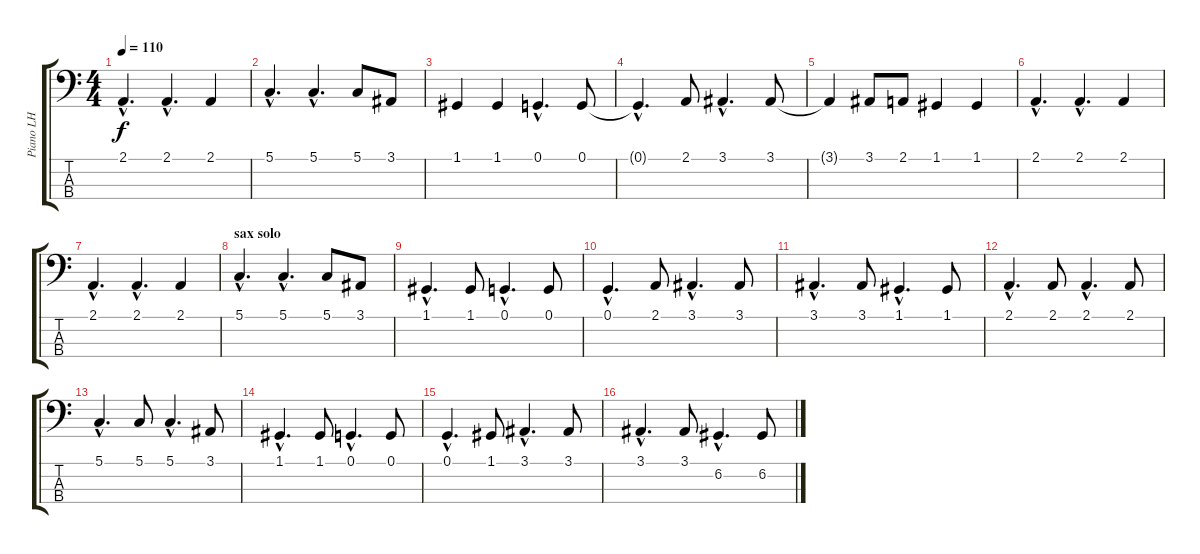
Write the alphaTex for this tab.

\track ("Piano LH  (Hogson)" "Piano LH  ") {instrument electricgrandpiano}
\staff {score tabs}
\tuning (G2 D2 A1 E1) {hide}
\ts (4 4)
\tempo 110
\clef f4
\ks c
2.1{hac}.4{d dy f} 2.1{hac}.4{d} 2.1.4 |
5.1{hac}.4{d} 5.1{hac}.4{d} 5.1.8 3.1.8 |
1.1.4 1.1.4 0.1{hac}.4{d} 0.1.8 |
0.1{hac t}.4{d} 2.1.8 3.1{hac}.4{d} 3.1.8 |
3.1{t}.4 3.1.8 2.1.8 1.1.4 1.1.4 |
2.1{hac}.4{d} 2.1{hac}.4{d} 2.1.4 |
2.1{hac}.4{d} 2.1{hac}.4{d} 2.1.4 |
\section ("" "sax solo")
5.1{hac}.4{d} 5.1{hac}.4{d} 5.1.8 3.1.8 |
1.1{hac}.4{d} 1.1.8 0.1{hac}.4{d} 0.1.8 |
0.1{hac}.4{d} 2.1.8 3.1{hac}.4{d} 3.1.8 |
3.1{hac}.4{d} 3.1.8 1.1{hac}.4{d} 1.1.8 |
2.1{hac}.4{d} 2.1.8 2.1{hac}.4{d} 2.1.8 |
5.1{hac}.4{d} 5.1.8 5.1{hac}.4{d} 3.1.8 |
1.1{hac}.4{d} 1.1.8 0.1{hac}.4{d} 0.1.8 |
0.1{hac}.4{d} 1.1.8 3.1{hac}.4{d} 3.1.8 |
3.1{hac}.4{d} 3.1.8 6.2{hac}.4{d} 6.2.8
